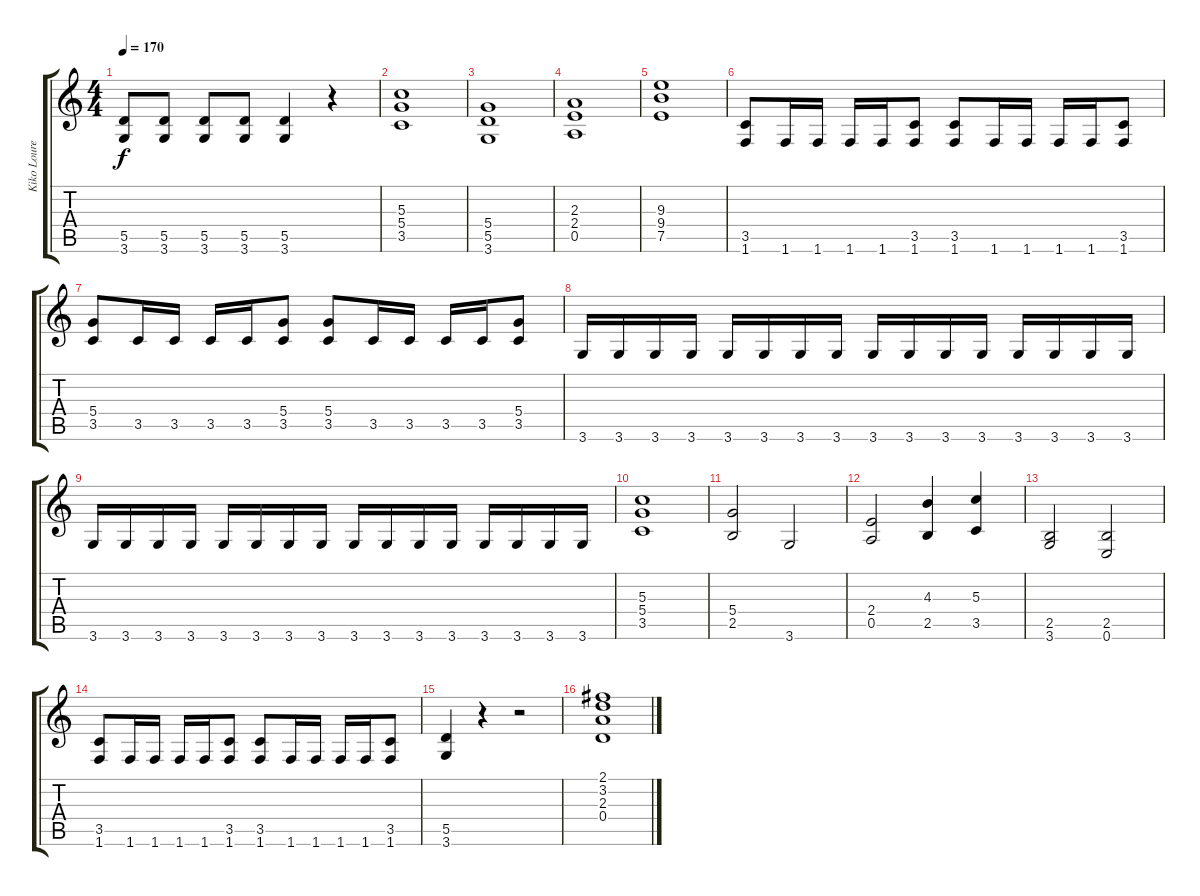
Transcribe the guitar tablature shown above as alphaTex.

\track ("Kiko Loureiro" "Kiko Loure") {instrument distortionguitar}
\staff {score tabs}
\tuning (E4 B3 G3 D3 A2 E2) {hide}
\ts (4 4)
\tempo 170
\clef g2
\ks c
(5.5 3.6).8{dy f} (5.5 3.6).8 (5.5 3.6).8 (5.5 3.6).8 (5.5 3.6).4 r.4 |
(5.3 5.4 3.5).1 |
(5.4 5.5 3.6).1 |
(2.3 2.4 0.5).1 |
(9.3 9.4 7.5).1 |
(3.5 1.6).8 1.6.16 1.6.16 1.6.16 1.6.16 (3.5 1.6).8 (3.5 1.6).8 1.6.16 1.6.16 1.6.16 1.6.16 (3.5 1.6).8 |
(5.4 3.5).8 3.5.16 3.5.16 3.5.16 3.5.16 (5.4 3.5).8 (5.4 3.5).8 3.5.16 3.5.16 3.5.16 3.5.16 (5.4 3.5).8 |
3.6.16 3.6.16 3.6.16 3.6.16 3.6.16 3.6.16 3.6.16 3.6.16 3.6.16 3.6.16 3.6.16 3.6.16 3.6.16 3.6.16 3.6.16 3.6.16 |
3.6.16 3.6.16 3.6.16 3.6.16 3.6.16 3.6.16 3.6.16 3.6.16 3.6.16 3.6.16 3.6.16 3.6.16 3.6.16 3.6.16 3.6.16 3.6.16 |
(5.3 5.4 3.5).1 |
(5.4 2.5).2 3.6.2 |
(2.4 0.5).2 (4.3 2.5).4 (5.3 3.5).4 |
(2.5 3.6).2 (2.5 0.6).2 |
(3.5 1.6).8 1.6.16 1.6.16 1.6.16 1.6.16 (3.5 1.6).8 (3.5 1.6).8 1.6.16 1.6.16 1.6.16 1.6.16 (3.5 1.6).8 |
(5.5 3.6).4 r.4 r.2 |
(2.1 3.2 2.3 0.4).1
